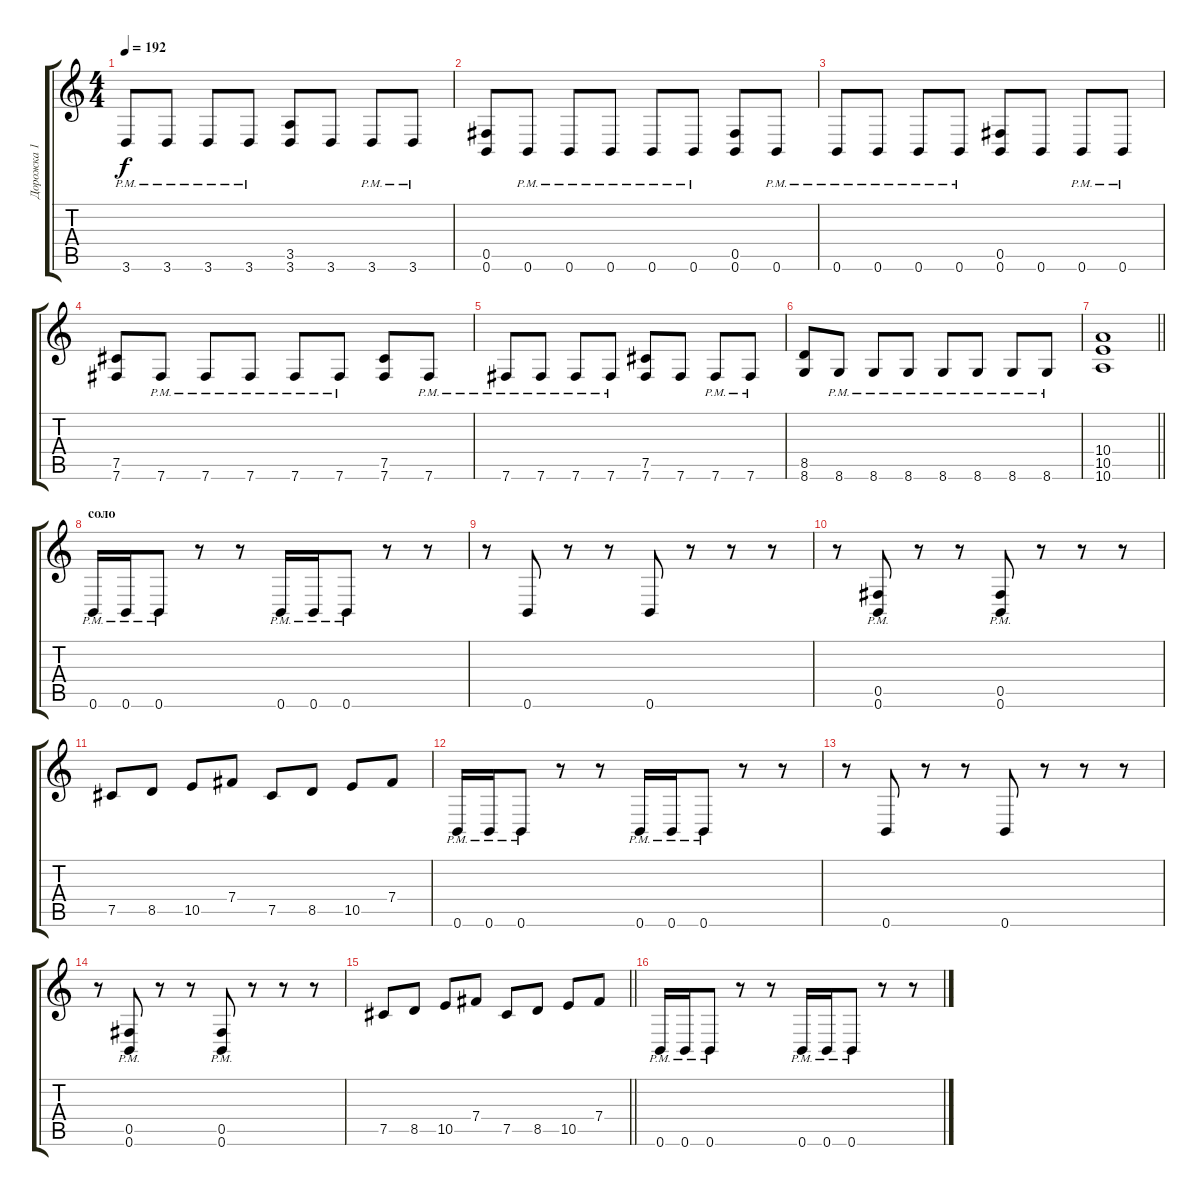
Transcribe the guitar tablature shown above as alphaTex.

\track ("Дорожка 1" "Дорожка 1") {instrument distortionguitar}
\staff {score tabs}
\tuning (Db4 Ab3 E3 B2 Gb2 B1) {hide}
\ts (4 4)
\tempo 192
\clef g2
\ks c
3.6{pm}.8{dy f} 3.6{pm}.8 3.6{pm}.8 3.6{pm}.8 (3.5 3.6).8 3.6.8 3.6{pm}.8 3.6{pm}.8 |
(0.5 0.6).8 0.6{pm}.8 0.6{pm}.8 0.6{pm}.8 0.6{pm}.8 0.6{pm}.8 (0.5 0.6).8 0.6{pm}.8 |
0.6{pm}.8 0.6{pm}.8 0.6{pm}.8 0.6{pm}.8 (0.5 0.6).8 0.6.8 0.6{pm}.8 0.6{pm}.8 |
(7.5 7.6).8 7.6{pm}.8 7.6{pm}.8 7.6{pm}.8 7.6{pm}.8 7.6{pm}.8 (7.5 7.6).8 7.6{pm}.8 |
7.6{pm}.8 7.6{pm}.8 7.6{pm}.8 7.6{pm}.8 (7.5 7.6).8 7.6.8 7.6{pm}.8 7.6{pm}.8 |
(8.5 8.6).8 8.6{pm}.8 8.6{pm}.8 8.6{pm}.8 8.6{pm}.8 8.6{pm}.8 8.6{pm}.8 8.6{pm}.8 |
\barLineRight lightlight
(10.4 10.5 10.6).1 |
\section ("" "соло")
0.6{pm}.16 0.6{pm}.16 0.6{pm}.8 r.8 r.8 0.6{pm}.16 0.6{pm}.16 0.6{pm}.8 r.8 r.8 |
r.8 0.6.8 r.8 r.8 0.6.8 r.8 r.8 r.8 |
r.8 (0.5{pm} 0.6{pm}).8 r.8 r.8 (0.5{pm} 0.6{pm}).8 r.8 r.8 r.8 |
7.5.8 8.5.8 10.5.8 7.4.8 7.5.8 8.5.8 10.5.8 7.4.8 |
0.6{pm}.16 0.6{pm}.16 0.6{pm}.8 r.8 r.8 0.6{pm}.16 0.6{pm}.16 0.6{pm}.8 r.8 r.8 |
r.8 0.6.8 r.8 r.8 0.6.8 r.8 r.8 r.8 |
r.8 (0.5{pm} 0.6{pm}).8 r.8 r.8 (0.5{pm} 0.6{pm}).8 r.8 r.8 r.8 |
\barLineRight lightlight
7.5.8 8.5.8 10.5.8 7.4.8 7.5.8 8.5.8 10.5.8 7.4.8 |
0.6{pm}.16 0.6{pm}.16 0.6{pm}.8 r.8 r.8 0.6{pm}.16 0.6{pm}.16 0.6{pm}.8 r.8 r.8
